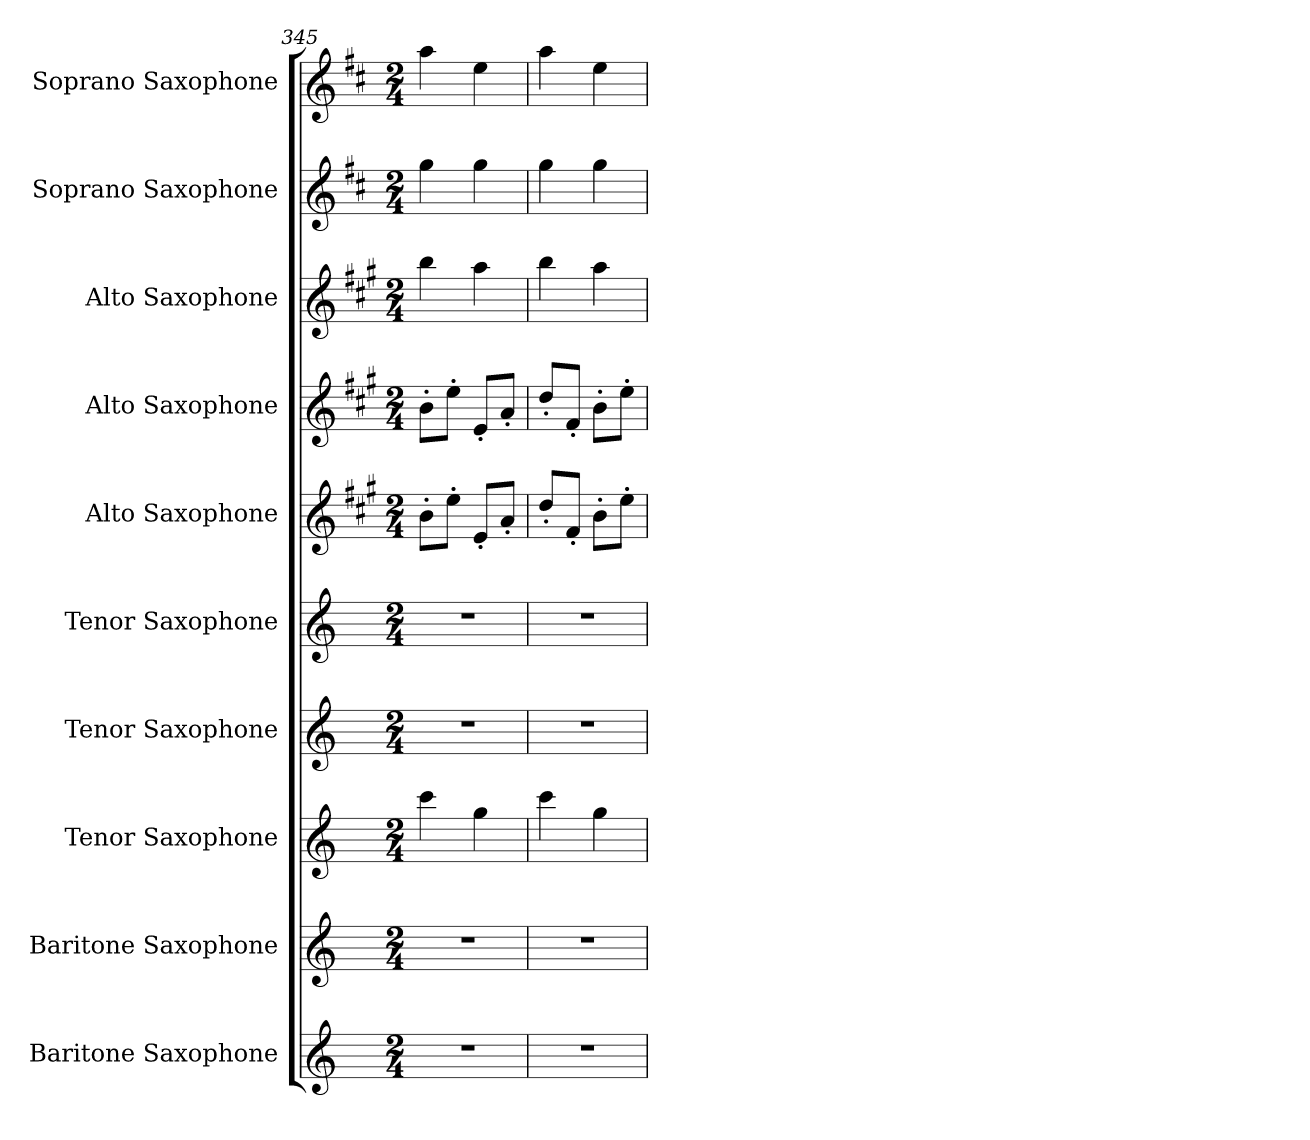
**kern	**kern	**kern	**kern	**kern	**kern	**kern	**kern	**kern	**kern
*part10	*part9	*part8	*part7	*part6	*part5	*part4	*part3	*part2	*part1
*staff10	*staff9	*staff8	*staff7	*staff6	*staff5	*staff4	*staff3	*staff2	*staff1
*I"Baritone Saxophone	*I"Baritone Saxophone	*I"Tenor Saxophone	*I"Tenor Saxophone	*I"Tenor Saxophone	*I"Alto Saxophone	*I"Alto Saxophone	*I"Alto Saxophone	*I"Soprano Saxophone	*I"Soprano Saxophone
*I'Bar. Sax.	*I'Bar. Sax.	*I'T. Sax.	*I'T. Sax.	*I'T. Sax.	*I'A. Sax.	*I'A. Sax.	*I'A. Sax.	*I'S. Sax.	*I'S. Sax.
*clefG2	*clefG2	*clefG2	*clefG2	*clefG2	*clefG2	*clefG2	*clefG2	*clefG2	*clefG2
*ITrd12c21	*ITrd12c21	*ITrd8c14	*ITrd8c14	*ITrd8c14	*ITrd5c9	*ITrd5c9	*ITrd5c9	*ITrd1c2	*ITrd1c2
*k[]	*k[]	*k[]	*k[]	*k[]	*k[]	*k[]	*k[]	*k[]	*k[]
*M2/4	*M2/4	*M2/4	*M2/4	*M2/4	*M2/4	*M2/4	*M2/4	*M2/4	*M2/4
=345	=345	=345	=345	=345	=345	=345	=345	=345	=345
2r	2r	4cc\	2r	2r	8d'\L	8d'\L	4dd\	4ff\	4gg\
.	.	.	.	.	8g'\J	8g'\J	.	.	.
.	.	4g\	.	.	8G'/L	8G'/L	4cc\	4ff\	4dd\
.	.	.	.	.	8c'/J	8c'/J	.	.	.
=346	=346	=346	=346	=346	=346	=346	=346	=346	=346
2r	2r	4cc\	2r	2r	8f'/L	8f'/L	4dd\	4ff\	4gg\
.	.	.	.	.	8A'/J	8A'/J	.	.	.
.	.	4g\	.	.	8d'\L	8d'\L	4cc\	4ff\	4dd\
.	.	.	.	.	8g'\J	8g'\J	.	.	.
=	=	=	=	=	=	=	=	=	=
*-	*-	*-	*-	*-	*-	*-	*-	*-	*-
